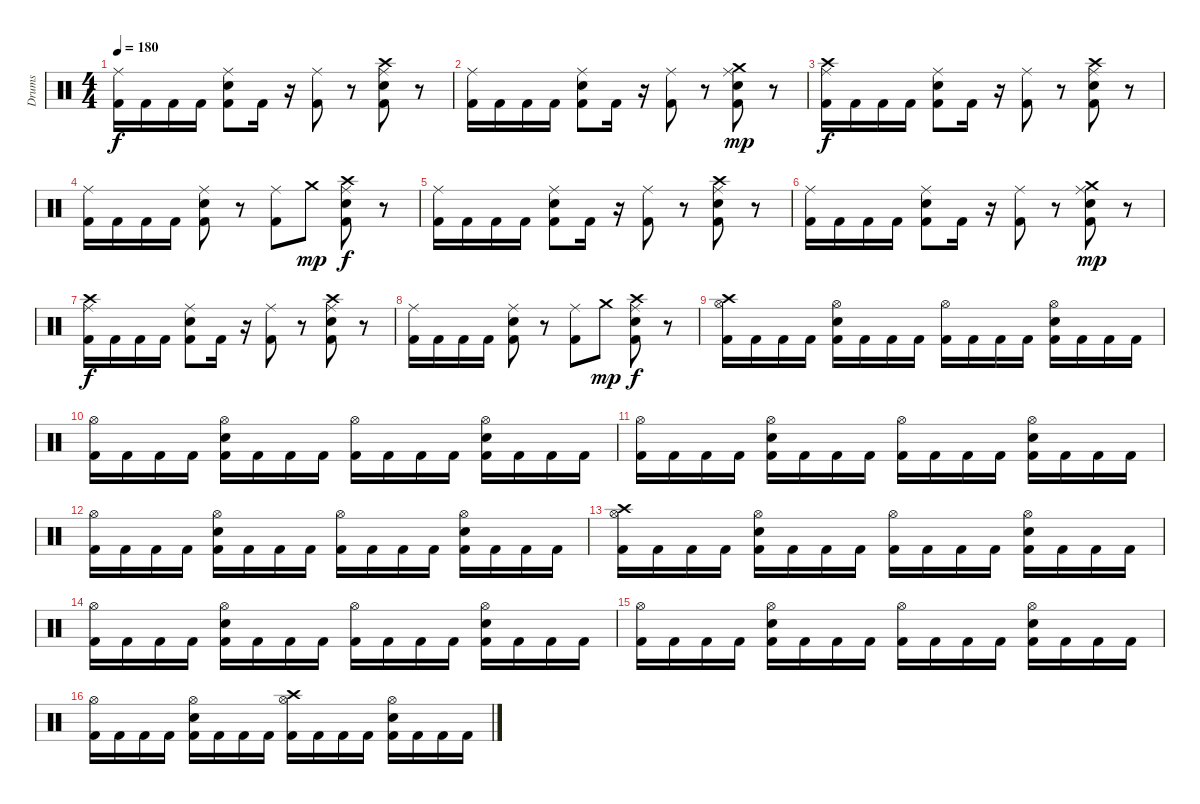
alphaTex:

\track ("Drums" "Drums") {instrument percussion}
\staff {score}
\articulation defaults
\ts (4 4)
\tempo 180
\clef neutral
\ks c
("Ride (middle)" "Kick (hit) 2").16{dy f} "Kick (hit) 2".16 "Kick (hit) 2".16 "Kick (hit) 2".16 ("Ride (middle)" "Kick (hit) 2" "Snare (hit) 2").8 "Kick (hit) 2".16 r.16 ("Ride (middle)" "Kick (hit) 2").8 r.8 ("Ride (middle)" "Kick (hit) 2" "Snare (hit) 2" "Crash high (hit)").8 r.8 |
("Kick (hit) 2" "Ride (middle)").16 "Kick (hit) 2".16 "Kick (hit) 2".16 "Kick (hit) 2".16 ("Ride (middle)" "Kick (hit) 2" "Snare (hit) 2").8 "Kick (hit) 2".16 r.16 ("Ride (middle)" "Kick (hit) 2").8 r.8 ("Ride (middle)" "Kick (hit) 2" "Snare (hit) 2" "Crash medium (hit)").8{dy mp} r.8 |
("Kick (hit) 2" "Ride (middle)" "Crash high (hit)").16{dy f} "Kick (hit) 2".16 "Kick (hit) 2".16 "Kick (hit) 2".16 ("Ride (middle)" "Kick (hit) 2" "Snare (hit) 2").8 "Kick (hit) 2".16 r.16 ("Ride (middle)" "Kick (hit) 2").8 r.8 ("Ride (middle)" "Kick (hit) 2" "Snare (hit) 2" "Crash high (hit)").8 r.8 |
("Kick (hit) 2" "Ride (middle)").16 "Kick (hit) 2".16 "Kick (hit) 2".16 "Kick (hit) 2".16 ("Ride (middle)" "Kick (hit) 2" "Snare (hit) 2").8 r.8 ("Ride (middle)" "Kick (hit) 2").8 "Crash medium (hit)".8{dy mp} ("Ride (middle)" "Kick (hit) 2" "Snare (hit) 2" "Crash high (hit)").8{dy f} r.8 |
("Ride (middle)" "Kick (hit) 2").16 "Kick (hit) 2".16 "Kick (hit) 2".16 "Kick (hit) 2".16 ("Ride (middle)" "Kick (hit) 2" "Snare (hit) 2").8 "Kick (hit) 2".16 r.16 ("Ride (middle)" "Kick (hit) 2").8 r.8 ("Ride (middle)" "Kick (hit) 2" "Snare (hit) 2" "Crash high (hit)").8 r.8 |
("Kick (hit) 2" "Ride (middle)").16 "Kick (hit) 2".16 "Kick (hit) 2".16 "Kick (hit) 2".16 ("Ride (middle)" "Kick (hit) 2" "Snare (hit) 2").8 "Kick (hit) 2".16 r.16 ("Ride (middle)" "Kick (hit) 2").8 r.8 ("Ride (middle)" "Kick (hit) 2" "Snare (hit) 2" "Crash medium (hit)").8{dy mp} r.8 |
("Kick (hit) 2" "Ride (middle)" "Crash high (hit)").16{dy f} "Kick (hit) 2".16 "Kick (hit) 2".16 "Kick (hit) 2".16 ("Ride (middle)" "Kick (hit) 2" "Snare (hit) 2").8 "Kick (hit) 2".16 r.16 ("Ride (middle)" "Kick (hit) 2").8 r.8 ("Ride (middle)" "Kick (hit) 2" "Snare (hit) 2" "Crash high (hit)").8 r.8 |
("Kick (hit) 2" "Ride (middle)").16 "Kick (hit) 2".16 "Kick (hit) 2".16 "Kick (hit) 2".16 ("Ride (middle)" "Kick (hit) 2" "Snare (hit) 2").8 r.8 ("Ride (middle)" "Kick (hit) 2").8 "Crash medium (hit)".8{dy mp} ("Ride (middle)" "Kick (hit) 2" "Snare (hit) 2" "Crash high (hit)").8{dy f} r.8 |
("Kick (hit) 2" "Hi-Hat (open)" "Crash high (hit)").16 "Kick (hit) 2".16 "Kick (hit) 2".16 "Kick (hit) 2".16 ("Kick (hit) 2" "Snare (hit) 2" "Hi-Hat (open)").16 "Kick (hit) 2".16 "Kick (hit) 2".16 "Kick (hit) 2".16 ("Kick (hit) 2" "Hi-Hat (open)").16 "Kick (hit) 2".16 "Kick (hit) 2".16 "Kick (hit) 2".16 ("Kick (hit) 2" "Snare (hit) 2" "Hi-Hat (open)").16 "Kick (hit) 2".16 "Kick (hit) 2".16 "Kick (hit) 2".16 |
("Hi-Hat (open)" "Kick (hit) 2").16 "Kick (hit) 2".16 "Kick (hit) 2".16 "Kick (hit) 2".16 ("Kick (hit) 2" "Snare (hit) 2" "Hi-Hat (open)").16 "Kick (hit) 2".16 "Kick (hit) 2".16 "Kick (hit) 2".16 ("Kick (hit) 2" "Hi-Hat (open)").16 "Kick (hit) 2".16 "Kick (hit) 2".16 "Kick (hit) 2".16 ("Kick (hit) 2" "Snare (hit) 2" "Hi-Hat (open)").16 "Kick (hit) 2".16 "Kick (hit) 2".16 "Kick (hit) 2".16 |
("Hi-Hat (open)" "Kick (hit) 2").16 "Kick (hit) 2".16 "Kick (hit) 2".16 "Kick (hit) 2".16 ("Kick (hit) 2" "Snare (hit) 2" "Hi-Hat (open)").16 "Kick (hit) 2".16 "Kick (hit) 2".16 "Kick (hit) 2".16 ("Kick (hit) 2" "Hi-Hat (open)").16 "Kick (hit) 2".16 "Kick (hit) 2".16 "Kick (hit) 2".16 ("Kick (hit) 2" "Snare (hit) 2" "Hi-Hat (open)").16 "Kick (hit) 2".16 "Kick (hit) 2".16 "Kick (hit) 2".16 |
("Hi-Hat (open)" "Kick (hit) 2").16 "Kick (hit) 2".16 "Kick (hit) 2".16 "Kick (hit) 2".16 ("Kick (hit) 2" "Snare (hit) 2" "Hi-Hat (open)").16 "Kick (hit) 2".16 "Kick (hit) 2".16 "Kick (hit) 2".16 ("Kick (hit) 2" "Hi-Hat (open)").16 "Kick (hit) 2".16 "Kick (hit) 2".16 "Kick (hit) 2".16 ("Kick (hit) 2" "Snare (hit) 2" "Hi-Hat (open)").16 "Kick (hit) 2".16 "Kick (hit) 2".16 "Kick (hit) 2".16 |
("Kick (hit) 2" "Hi-Hat (open)" "Crash high (hit)").16 "Kick (hit) 2".16 "Kick (hit) 2".16 "Kick (hit) 2".16 ("Kick (hit) 2" "Snare (hit) 2" "Hi-Hat (open)").16 "Kick (hit) 2".16 "Kick (hit) 2".16 "Kick (hit) 2".16 ("Kick (hit) 2" "Hi-Hat (open)").16 "Kick (hit) 2".16 "Kick (hit) 2".16 "Kick (hit) 2".16 ("Kick (hit) 2" "Snare (hit) 2" "Hi-Hat (open)").16 "Kick (hit) 2".16 "Kick (hit) 2".16 "Kick (hit) 2".16 |
("Hi-Hat (open)" "Kick (hit) 2").16 "Kick (hit) 2".16 "Kick (hit) 2".16 "Kick (hit) 2".16 ("Kick (hit) 2" "Snare (hit) 2" "Hi-Hat (open)").16 "Kick (hit) 2".16 "Kick (hit) 2".16 "Kick (hit) 2".16 ("Kick (hit) 2" "Hi-Hat (open)").16 "Kick (hit) 2".16 "Kick (hit) 2".16 "Kick (hit) 2".16 ("Kick (hit) 2" "Snare (hit) 2" "Hi-Hat (open)").16 "Kick (hit) 2".16 "Kick (hit) 2".16 "Kick (hit) 2".16 |
("Hi-Hat (open)" "Kick (hit) 2").16 "Kick (hit) 2".16 "Kick (hit) 2".16 "Kick (hit) 2".16 ("Kick (hit) 2" "Snare (hit) 2" "Hi-Hat (open)").16 "Kick (hit) 2".16 "Kick (hit) 2".16 "Kick (hit) 2".16 ("Kick (hit) 2" "Hi-Hat (open)").16 "Kick (hit) 2".16 "Kick (hit) 2".16 "Kick (hit) 2".16 ("Kick (hit) 2" "Snare (hit) 2" "Hi-Hat (open)").16 "Kick (hit) 2".16 "Kick (hit) 2".16 "Kick (hit) 2".16 |
("Hi-Hat (open)" "Kick (hit) 2").16 "Kick (hit) 2".16 "Kick (hit) 2".16 "Kick (hit) 2".16 ("Kick (hit) 2" "Snare (hit) 2" "Hi-Hat (open)").16 "Kick (hit) 2".16 "Kick (hit) 2".16 "Kick (hit) 2".16 ("Kick (hit) 2" "Hi-Hat (open)" "Crash high (hit)").16 "Kick (hit) 2".16 "Kick (hit) 2".16 "Kick (hit) 2".16 ("Kick (hit) 2" "Snare (hit) 2" "Hi-Hat (open)").16 "Kick (hit) 2".16 "Kick (hit) 2".16 "Kick (hit) 2".16
